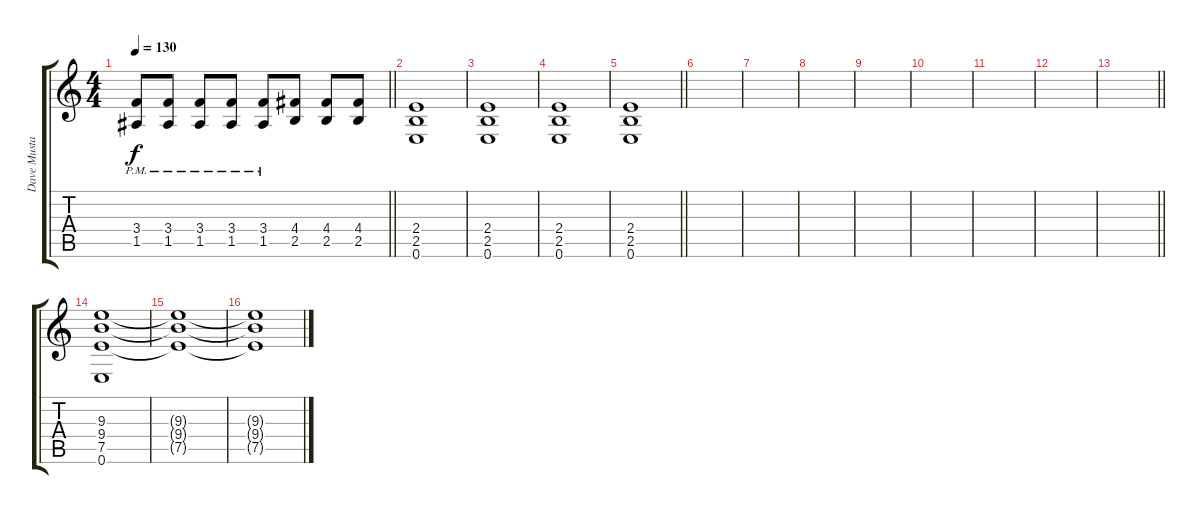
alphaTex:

\track ("Dave Mustaine Rythm" "Dave Musta") {instrument distortionguitar}
\staff {score tabs}
\tuning (E4 B3 G3 D3 A2 E2) {hide}
\ts (4 4)
\tempo 130
\clef g2
\barLineRight lightlight
\ks c
(3.4{pm} 1.5{pm}).8{dy f} (3.4{pm} 1.5{pm}).8 (3.4{pm} 1.5{pm}).8 (3.4{pm} 1.5{pm}).8 (3.4{pm} 1.5{pm}).8 (4.4 2.5).8 (4.4 2.5).8 (4.4 2.5).8 |
(2.4 2.5 0.6).1 |
(2.4 2.5 0.6).1 |
(2.4 2.5 0.6).1 |
\barLineRight lightlight
(2.4 2.5 0.6).1 |
|
|
|
|
|
|
|
\barLineRight lightlight
|
(9.3 9.4 7.5 0.6).1 |
(9.3{t} 9.4{t} 7.5{t}).1 |
(9.3{t} 9.4{t} 7.5{t}).1{volume 0}
